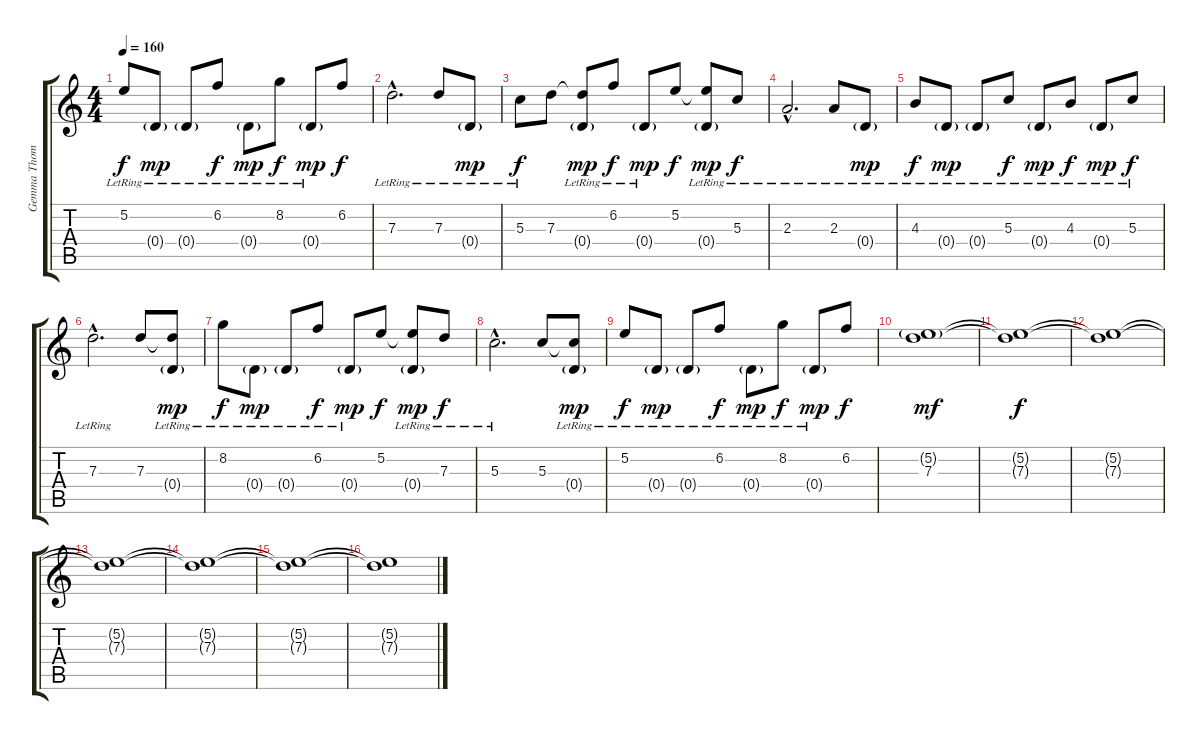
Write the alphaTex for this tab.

\track ("Gemma Thompson - Guitar" "Gemma Thom") {instrument distortionguitar}
\staff {score tabs}
\tuning (E4 B3 G3 D3 A2 E2) {hide}
\ts (4 4)
\tempo 160
\clef g2
\ks c
5.2{lr}.8{dy f} 0.4{g lr}.8{dy mp} 0.4{g lr}.8 6.2{lr}.8{dy f} 0.4{g lr}.8{dy mp} 8.2{lr}.8{dy f} 0.4{g lr}.8{dy mp} 6.2.8{dy f} |
7.3{hac lr}.2{d} 7.3{lr}.8 0.4{g lr}.8{dy mp} |
5.3{lr}.8{dy f} 7.3.8 (7.3{t} 0.4{g lr}).8{dy mp} 6.2{lr}.8{dy f} 0.4{g lr}.8{dy mp} 5.2.8{dy f} (5.2{t} 0.4{g lr}).8{dy mp} 5.3{lr}.8{dy f} |
2.3{hac lr}.2{d} 2.3{lr}.8 0.4{g lr}.8{dy mp} |
4.3{lr}.8{dy f} 0.4{g lr}.8{dy mp} 0.4{g lr}.8 5.3{lr}.8{dy f} 0.4{g lr}.8{dy mp} 4.3{lr}.8{dy f} 0.4{g lr}.8{dy mp} 5.3{lr}.8{dy f} |
7.3{hac lr}.2{d} 7.3.8 (7.3{t} 0.4{g lr}).8{dy mp} |
8.2{lr}.8{dy f} 0.4{g lr}.8{dy mp} 0.4{g lr}.8 6.2{lr}.8{dy f} 0.4{g lr}.8{dy mp} 5.2.8{dy f} (5.2{t} 0.4{g lr}).8{dy mp} 7.3{lr}.8{dy f} |
5.3{hac lr}.2{d} 5.3.8 (5.3{t} 0.4{g lr}).8{dy mp} |
5.2{lr}.8{dy f} 0.4{g lr}.8{dy mp} 0.4{g lr}.8 6.2{lr}.8{dy f} 0.4{g lr}.8{dy mp} 8.2{lr}.8{dy f} 0.4{g lr}.8{dy mp} 6.2.8{dy f} |
(5.2{g} 7.3).1{dy mf} |
(5.2{t} 7.3{t}).1{dy f} |
(5.2{t} 7.3{t}).1 |
(5.2{t} 7.3{t}).1 |
(5.2{t} 7.3{t}).1 |
(5.2{t} 7.3{t}).1 |
(5.2{t} 7.3{t}).1
